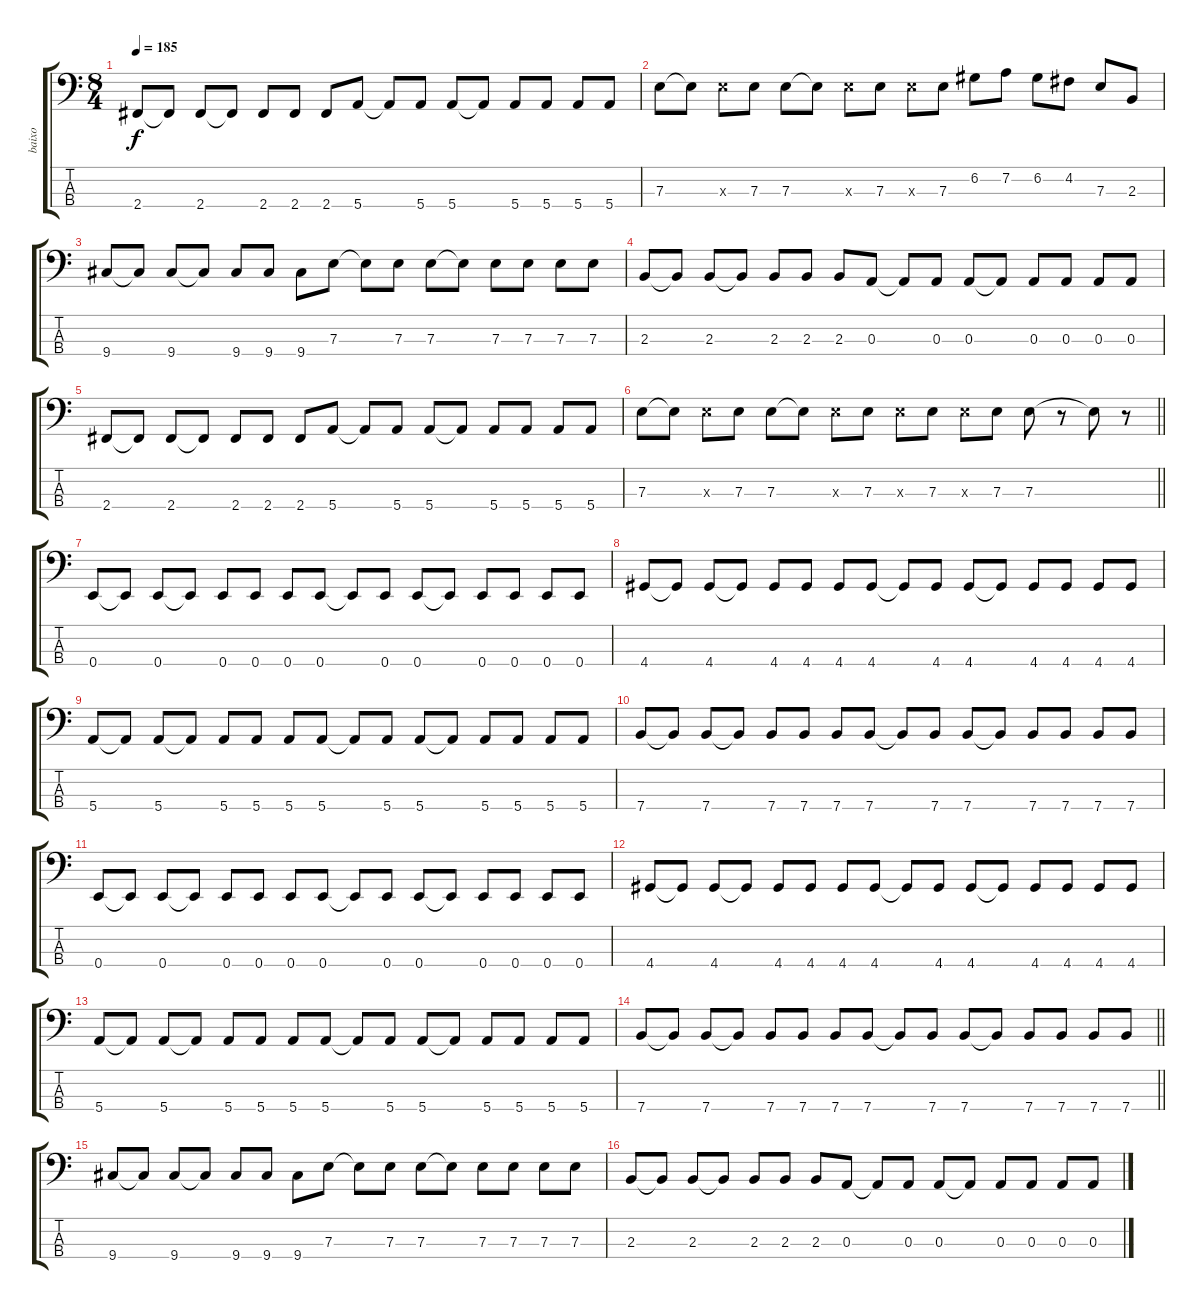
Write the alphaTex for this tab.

\track ("baixo" "baixo") {instrument electricbassfinger}
\staff {score tabs}
\tuning (G2 D2 A1 E1) {hide}
\ts (8 4)
\tempo 185
\clef f4
\ks c
2.4.8{dy f} 2.4{t}.8 2.4.8 2.4{t}.8 2.4.8 2.4.8 2.4.8 5.4.8 5.4{t}.8 5.4.8 5.4.8 5.4{t}.8 5.4.8 5.4.8 5.4.8 5.4.8 |
7.3.8 7.3{t}.8 7.3{x}.8 7.3.8 7.3.8 7.3{t}.8 7.3{x}.8 7.3.8 7.3{x}.8 7.3.8 6.2.8 7.2.8 6.2.8 4.2.8 7.3.8 2.3.8 |
9.4.8 9.4{t}.8 9.4.8 9.4{t}.8 9.4.8 9.4.8 9.4.8 7.3.8 7.3{t}.8 7.3.8 7.3.8 7.3{t}.8 7.3.8 7.3.8 7.3.8 7.3.8 |
2.3.8 2.3{t}.8 2.3.8 2.3{t}.8 2.3.8 2.3.8 2.3.8 0.3.8 0.3{t}.8 0.3.8 0.3.8 0.3{t}.8 0.3.8 0.3.8 0.3.8 0.3.8 |
2.4.8 2.4{t}.8 2.4.8 2.4{t}.8 2.4.8 2.4.8 2.4.8 5.4.8 5.4{t}.8 5.4.8 5.4.8 5.4{t}.8 5.4.8 5.4.8 5.4.8 5.4.8 |
\barLineRight lightlight
7.3.8 7.3{t}.8 7.3{x}.8 7.3.8 7.3.8 7.3{t}.8 7.3{x}.8 7.3.8 7.3{x}.8 7.3.8 7.3{x}.8 7.3.8 7.3.8 r.8 7.3{t}.8 r.8 |
0.4.8 0.4{t}.8 0.4.8 0.4{t}.8 0.4.8 0.4.8 0.4.8 0.4.8 0.4{t}.8 0.4.8 0.4.8 0.4{t}.8 0.4.8 0.4.8 0.4.8 0.4.8 |
4.4.8 4.4{t}.8 4.4.8 4.4{t}.8 4.4.8 4.4.8 4.4.8 4.4.8 4.4{t}.8 4.4.8 4.4.8 4.4{t}.8 4.4.8 4.4.8 4.4.8 4.4.8 |
5.4.8 5.4{t}.8 5.4.8 5.4{t}.8 5.4.8 5.4.8 5.4.8 5.4.8 5.4{t}.8 5.4.8 5.4.8 5.4{t}.8 5.4.8 5.4.8 5.4.8 5.4.8 |
7.4.8 7.4{t}.8 7.4.8 7.4{t}.8 7.4.8 7.4.8 7.4.8 7.4.8 7.4{t}.8 7.4.8 7.4.8 7.4{t}.8 7.4.8 7.4.8 7.4.8 7.4.8 |
0.4.8 0.4{t}.8 0.4.8 0.4{t}.8 0.4.8 0.4.8 0.4.8 0.4.8 0.4{t}.8 0.4.8 0.4.8 0.4{t}.8 0.4.8 0.4.8 0.4.8 0.4.8 |
4.4.8 4.4{t}.8 4.4.8 4.4{t}.8 4.4.8 4.4.8 4.4.8 4.4.8 4.4{t}.8 4.4.8 4.4.8 4.4{t}.8 4.4.8 4.4.8 4.4.8 4.4.8 |
5.4.8 5.4{t}.8 5.4.8 5.4{t}.8 5.4.8 5.4.8 5.4.8 5.4.8 5.4{t}.8 5.4.8 5.4.8 5.4{t}.8 5.4.8 5.4.8 5.4.8 5.4.8 |
\barLineRight lightlight
7.4.8 7.4{t}.8 7.4.8 7.4{t}.8 7.4.8 7.4.8 7.4.8 7.4.8 7.4{t}.8 7.4.8 7.4.8 7.4{t}.8 7.4.8 7.4.8 7.4.8 7.4.8 |
9.4.8 9.4{t}.8 9.4.8 9.4{t}.8 9.4.8 9.4.8 9.4.8 7.3.8 7.3{t}.8 7.3.8 7.3.8 7.3{t}.8 7.3.8 7.3.8 7.3.8 7.3.8 |
2.3.8 2.3{t}.8 2.3.8 2.3{t}.8 2.3.8 2.3.8 2.3.8 0.3.8 0.3{t}.8 0.3.8 0.3.8 0.3{t}.8 0.3.8 0.3.8 0.3.8 0.3.8
